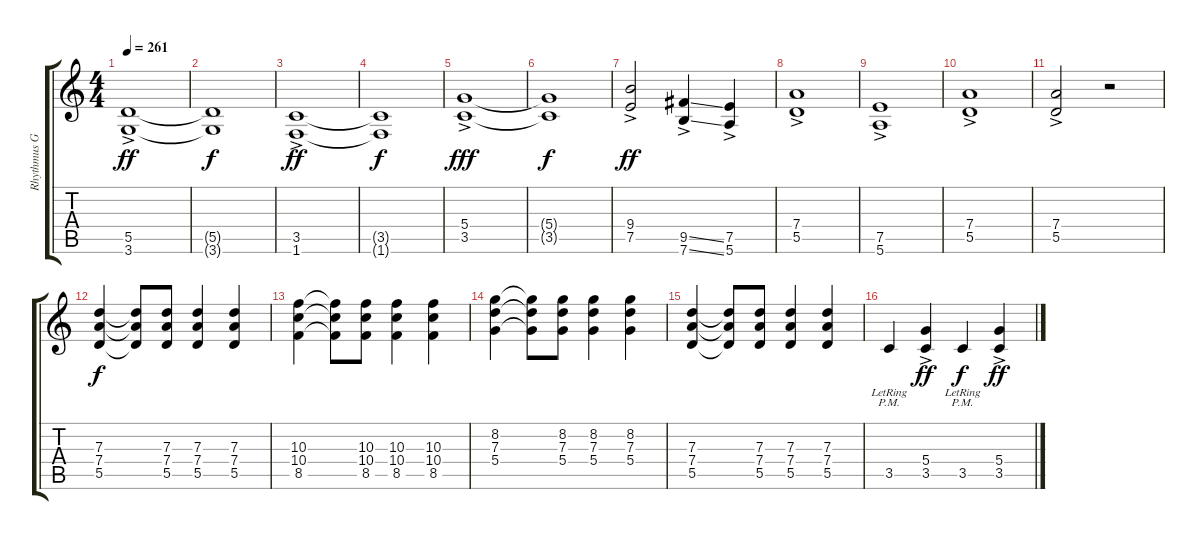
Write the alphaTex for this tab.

\track ("Rhythmus Gitarre" "Rhythmus G") {instrument distortionguitar}
\staff {score tabs}
\tuning (E4 B3 G3 D3 A2 E2) {hide}
\ts (4 4)
\tempo 261
\clef g2
\ks c
(5.5{ac} 3.6{ac}).1{dy ff} |
(5.5{t} 3.6{t}).1{dy f} |
(3.5{ac} 1.6{ac}).1{dy ff} |
(3.5{t} 1.6{t}).1{dy f} |
(5.4{ac} 3.5{ac}).1{dy fff} |
(5.4{t} 3.5{t}).1{dy f} |
(9.4{ac} 7.5{ac}).2{dy ff} (9.5{ss ac} 7.6{ss ac}).4 (7.5{ac} 5.6{ac}).4 |
(7.4{ac} 5.5{ac}).1 |
(7.5{ac} 5.6{ac}).1 |
(7.4{ac} 5.5{ac}).1 |
(7.4{ac} 5.5{ac}).2 r.2 |
(7.3 7.4 5.5).4{dy f volume 10} (7.3{t} 7.4{t} 5.5{t}).8 (7.3 7.4 5.5).8 (7.3 7.4 5.5).4 (7.3 7.4 5.5).4 |
(10.3 10.4 8.5).4 (10.3{t} 10.4{t} 8.5{t}).8 (10.3 10.4 8.5).8 (10.3 10.4 8.5).4 (10.3 10.4 8.5).4 |
(8.2 7.3 5.4).4 (8.2{t} 7.3{t} 5.4{t}).8 (8.2 7.3 5.4).8 (8.2 7.3 5.4).4 (8.2 7.3 5.4).4 |
(7.3 7.4 5.5).4 (7.3{t} 7.4{t} 5.5{t}).8 (7.3 7.4 5.5).8 (7.3 7.4 5.5).4 (7.3 7.4 5.5).4 |
3.5{pm lr}.4 (5.4{ac} 3.5{ac}).4{dy ff} 3.5{pm lr}.4{dy f} (5.4{ac} 3.5{ac}).4{dy ff}
